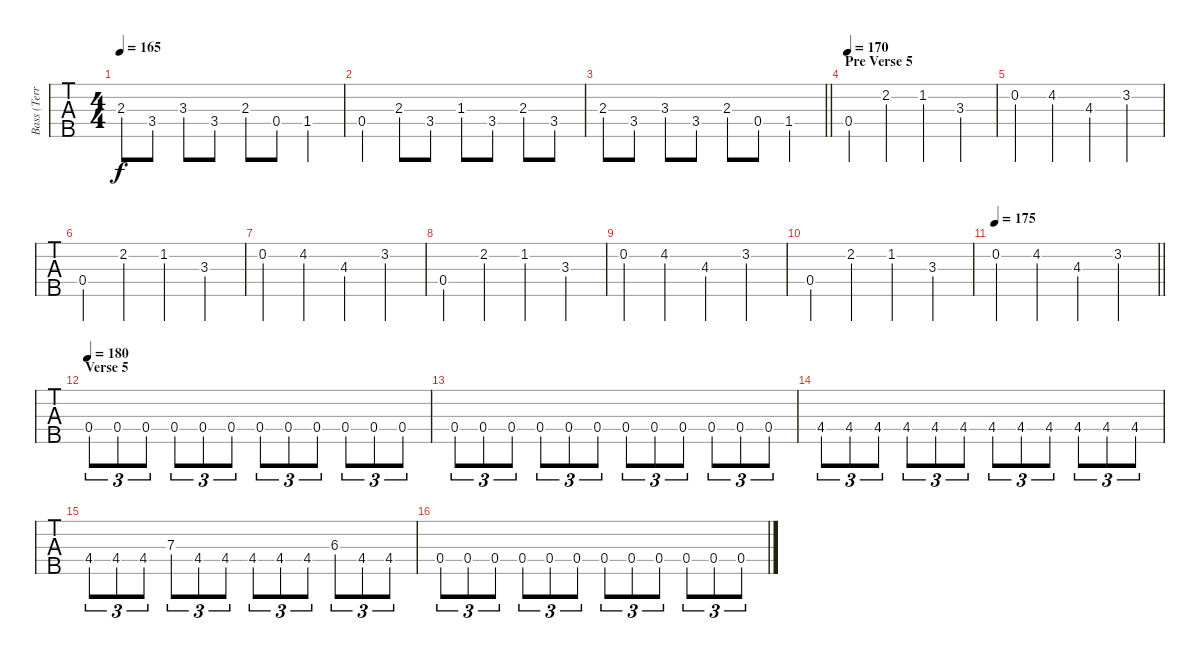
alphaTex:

\track ("Bass (Terry Butler)" "Bass (Terr") {instrument electricbassfinger}
\staff {tabs}
\tuning (F2 C2 G1 D1 A0) {hide}
\ts (4 4)
\tempo 165
\clef f4
\ks c
2.3.8{dy f} 3.4.8 3.3.8 3.4.8 2.3.8 0.4.8 1.4.4 |
0.4.4 2.3.8 3.4.8 1.3.8 3.4.8 2.3.8 3.4.8 |
\barLineRight lightlight
2.3.8 3.4.8 3.3.8 3.4.8 2.3.8 0.4.8 1.4.4 |
\section ("" "Pre Verse 5")
\tempo 170
0.4.4 2.2.4 1.2.4 3.3.4 |
0.2.4 4.2.4 4.3.4 3.2.4 |
0.4.4 2.2.4 1.2.4 3.3.4 |
0.2.4 4.2.4 4.3.4 3.2.4 |
0.4.4 2.2.4 1.2.4 3.3.4 |
0.2.4 4.2.4 4.3.4 3.2.4 |
0.4.4 2.2.4 1.2.4 3.3.4 |
\tempo 175
\barLineRight lightlight
0.2.4 4.2.4 4.3.4 3.2.4 |
\section ("" "Verse 5")
\tempo 180
0.4.8{tu (3 2)} 0.4.8{tu (3 2)} 0.4.8{tu (3 2)} 0.4.8{tu (3 2)} 0.4.8{tu (3 2)} 0.4.8{tu (3 2)} 0.4.8{tu (3 2)} 0.4.8{tu (3 2)} 0.4.8{tu (3 2)} 0.4.8{tu (3 2)} 0.4.8{tu (3 2)} 0.4.8{tu (3 2)} |
0.4.8{tu (3 2)} 0.4.8{tu (3 2)} 0.4.8{tu (3 2)} 0.4.8{tu (3 2)} 0.4.8{tu (3 2)} 0.4.8{tu (3 2)} 0.4.8{tu (3 2)} 0.4.8{tu (3 2)} 0.4.8{tu (3 2)} 0.4.8{tu (3 2)} 0.4.8{tu (3 2)} 0.4.8{tu (3 2)} |
4.4.8{tu (3 2)} 4.4.8{tu (3 2)} 4.4.8{tu (3 2)} 4.4.8{tu (3 2)} 4.4.8{tu (3 2)} 4.4.8{tu (3 2)} 4.4.8{tu (3 2)} 4.4.8{tu (3 2)} 4.4.8{tu (3 2)} 4.4.8{tu (3 2)} 4.4.8{tu (3 2)} 4.4.8{tu (3 2)} |
4.4.8{tu (3 2)} 4.4.8{tu (3 2)} 4.4.8{tu (3 2)} 7.3.8{tu (3 2)} 4.4.8{tu (3 2)} 4.4.8{tu (3 2)} 4.4.8{tu (3 2)} 4.4.8{tu (3 2)} 4.4.8{tu (3 2)} 6.3.8{tu (3 2)} 4.4.8{tu (3 2)} 4.4.8{tu (3 2)} |
0.4.8{tu (3 2)} 0.4.8{tu (3 2)} 0.4.8{tu (3 2)} 0.4.8{tu (3 2)} 0.4.8{tu (3 2)} 0.4.8{tu (3 2)} 0.4.8{tu (3 2)} 0.4.8{tu (3 2)} 0.4.8{tu (3 2)} 0.4.8{tu (3 2)} 0.4.8{tu (3 2)} 0.4.8{tu (3 2)}
